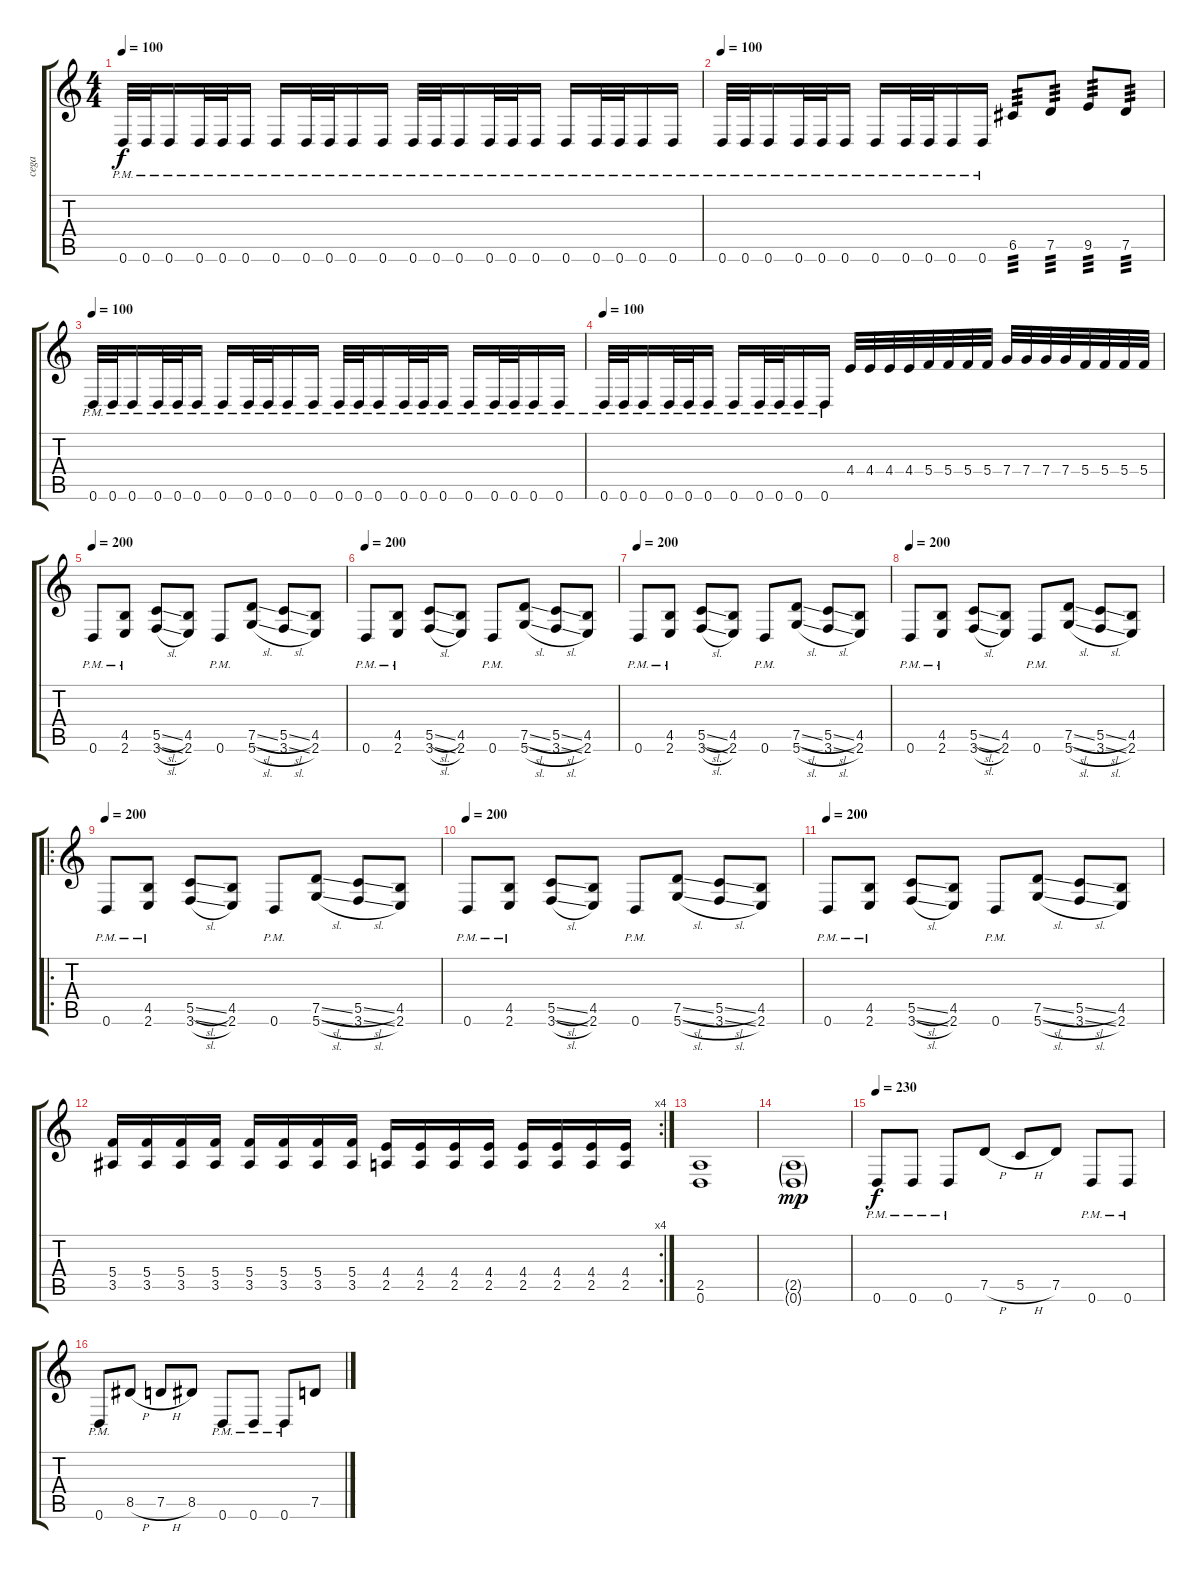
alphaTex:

\track ("cega" "cega") {instrument distortionguitar}
\staff {score tabs}
\tuning (D4 A3 F3 C3 G2 D2) {hide}
\ts (4 4)
\tempo 100
\clef g2
\ks c
0.6{pm}.32{dy f} 0.6{pm}.32 0.6{pm}.16 0.6{pm}.32 0.6{pm}.32 0.6{pm}.16 0.6{pm}.16 0.6{pm}.32 0.6{pm}.32 0.6{pm}.16 0.6{pm}.16 0.6{pm}.32 0.6{pm}.32 0.6{pm}.16 0.6{pm}.32 0.6{pm}.32 0.6{pm}.16 0.6{pm}.16 0.6{pm}.32 0.6{pm}.32 0.6{pm}.16 0.6{pm}.16 |
\tempo 100
0.6{pm}.32 0.6{pm}.32 0.6{pm}.16 0.6{pm}.32 0.6{pm}.32 0.6{pm}.16 0.6{pm}.16 0.6{pm}.32 0.6{pm}.32 0.6{pm}.16 0.6{pm}.16 6.5.8{tp 3} 7.5.8{tp 3} 9.5.8{tp 3} 7.5.8{tp 3} |
\tempo 100
0.6{pm}.32 0.6{pm}.32 0.6{pm}.16 0.6{pm}.32 0.6{pm}.32 0.6{pm}.16 0.6{pm}.16 0.6{pm}.32 0.6{pm}.32 0.6{pm}.16 0.6{pm}.16 0.6{pm}.32 0.6{pm}.32 0.6{pm}.16 0.6{pm}.32 0.6{pm}.32 0.6{pm}.16 0.6{pm}.16 0.6{pm}.32 0.6{pm}.32 0.6{pm}.16 0.6{pm}.16 |
\tempo 100
0.6{pm}.32 0.6{pm}.32 0.6{pm}.16 0.6{pm}.32 0.6{pm}.32 0.6{pm}.16 0.6{pm}.16 0.6{pm}.32 0.6{pm}.32 0.6{pm}.16 0.6{pm}.16 4.4.32 4.4.32 4.4.32 4.4.32 5.4.32 5.4.32 5.4.32 5.4.32 7.4.32 7.4.32 7.4.32 7.4.32 5.4.32 5.4.32 5.4.32 5.4.32 |
\tempo 200
0.6{pm}.8 (4.5 2.6{pm}).8 (5.5{sl} 3.6{sl}).8 (4.5 2.6).8 0.6{pm}.8 (7.5{sl} 5.6{sl}).8 (5.5{sl} 3.6{sl}).8 (4.5 2.6).8 |
\tempo 200
0.6{pm}.8 (4.5 2.6{pm}).8 (5.5{sl} 3.6{sl}).8 (4.5 2.6).8 0.6{pm}.8 (7.5{sl} 5.6{sl}).8 (5.5{sl} 3.6{sl}).8 (4.5 2.6).8 |
\tempo 200
0.6{pm}.8 (4.5 2.6{pm}).8 (5.5{sl} 3.6{sl}).8 (4.5 2.6).8 0.6{pm}.8 (7.5{sl} 5.6{sl}).8 (5.5{sl} 3.6{sl}).8 (4.5 2.6).8 |
\tempo 200
0.6{pm}.8 (4.5 2.6{pm}).8 (5.5{sl} 3.6{sl}).8 (4.5 2.6).8 0.6{pm}.8 (7.5{sl} 5.6{sl}).8 (5.5{sl} 3.6{sl}).8 (4.5 2.6).8 |
\ro
\tempo 200
0.6{pm}.8 (4.5 2.6{pm}).8 (5.5{sl} 3.6{sl}).8 (4.5 2.6).8 0.6{pm}.8 (7.5{sl} 5.6{sl}).8 (5.5{sl} 3.6{sl}).8 (4.5 2.6).8 |
\tempo 200
0.6{pm}.8 (4.5 2.6{pm}).8 (5.5{sl} 3.6{sl}).8 (4.5 2.6).8 0.6{pm}.8 (7.5{sl} 5.6{sl}).8 (5.5{sl} 3.6{sl}).8 (4.5 2.6).8 |
\tempo 200
0.6{pm}.8 (4.5 2.6{pm}).8 (5.5{sl} 3.6{sl}).8 (4.5 2.6).8 0.6{pm}.8 (7.5{sl} 5.6{sl}).8 (5.5{sl} 3.6{sl}).8 (4.5 2.6).8 |
\rc 4
(5.4 3.5).16 (5.4 3.5).16 (5.4 3.5).16 (5.4 3.5).16 (5.4 3.5).16 (5.4 3.5).16 (5.4 3.5).16 (5.4 3.5).16 (4.4 2.5).16 (4.4 2.5).16 (4.4 2.5).16 (4.4 2.5).16 (4.4 2.5).16 (4.4 2.5).16 (4.4 2.5).16 (4.4 2.5).16 |
(2.5 0.6).1 |
(2.5{g} 0.6{g}).1{dy mp} |
\tempo 230
0.6{pm}.8{dy f} 0.6{pm}.8 0.6{pm}.8 7.5{h}.8 5.5{h}.8 7.5.8 0.6{pm}.8 0.6{pm}.8 |
0.6{pm}.8 8.5{h}.8 7.5{h}.8 8.5.8 0.6{pm}.8 0.6{pm}.8 0.6{pm}.8 7.5{h}.8
